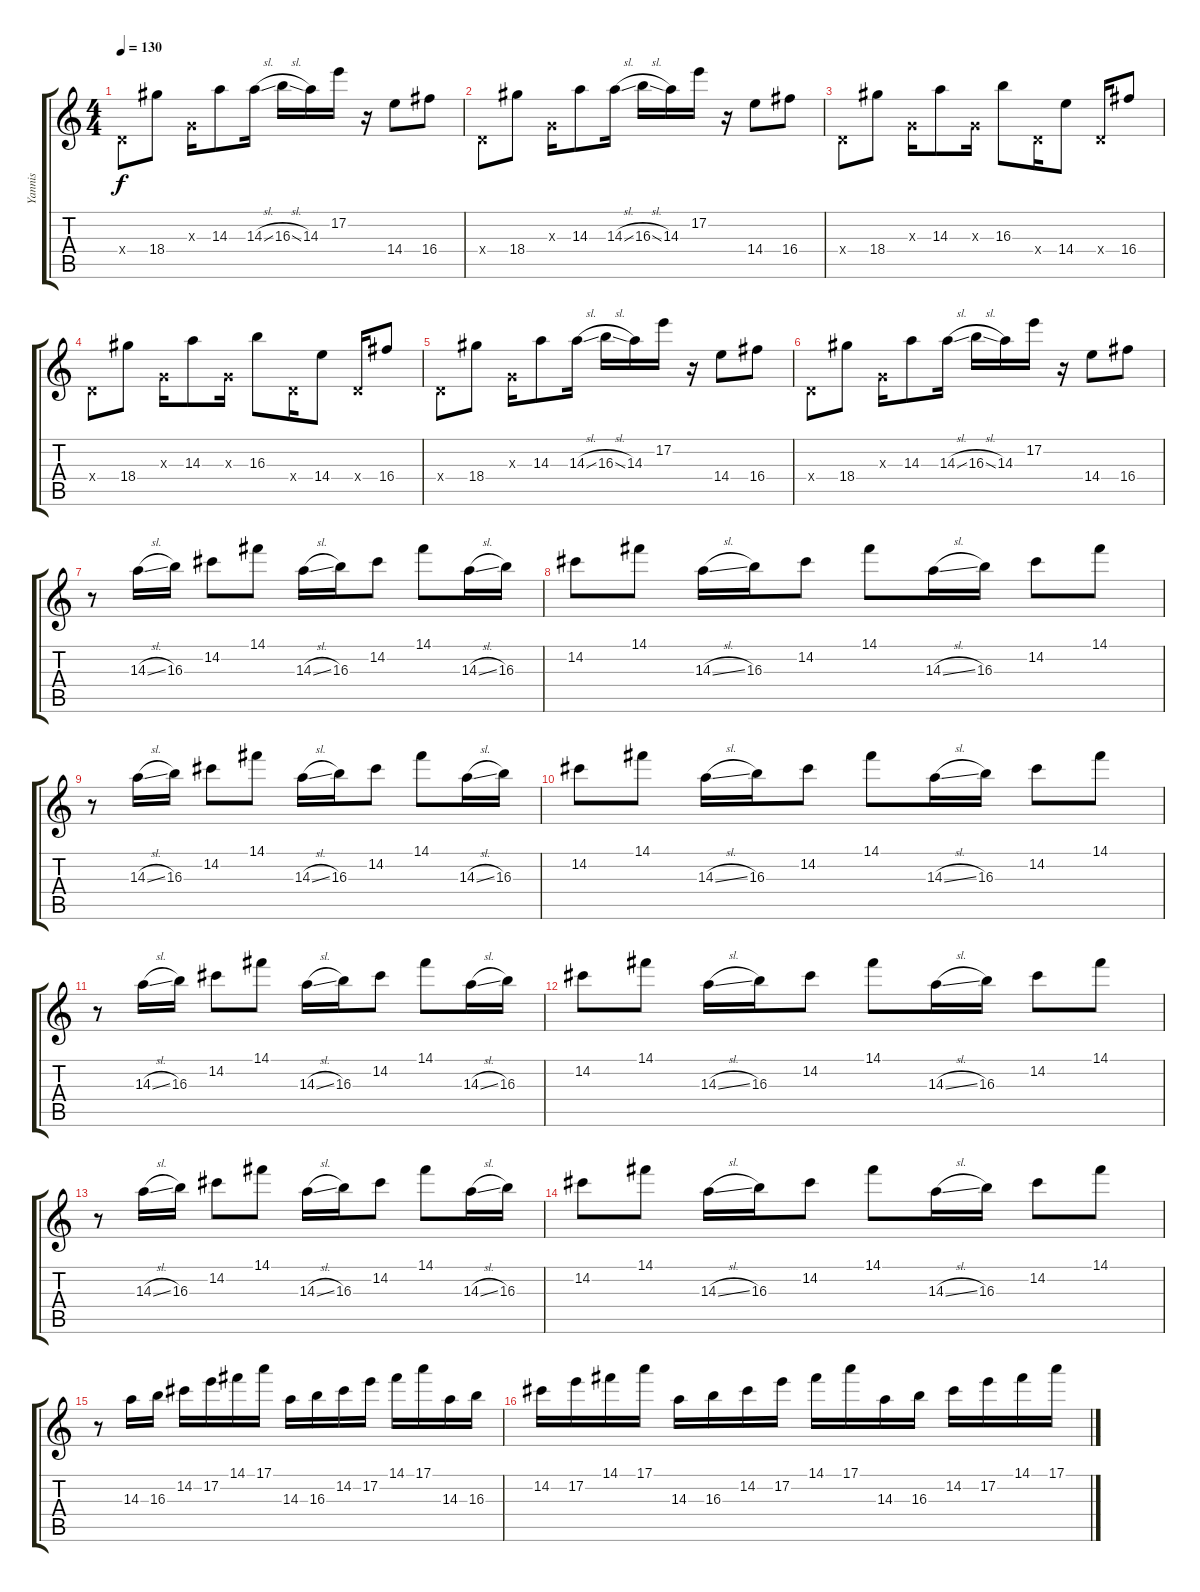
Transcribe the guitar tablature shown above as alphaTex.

\track ("Yannis" "Yannis") {instrument electricguitarclean}
\staff {score tabs}
\tuning (E4 B3 G3 D3 A2 E2) {hide}
\ts (4 4)
\tempo 130
\clef g2
\ks c
0.4{x}.8{dy f} 18.4.8 0.3{x}.16 14.3.8 14.3{sl}.16 16.3{sl}.16 14.3.16 17.2.16 r.16 14.4.8 16.4.8 |
0.4{x}.8 18.4.8 0.3{x}.16 14.3.8 14.3{sl}.16 16.3{sl}.16 14.3.16 17.2.16 r.16 14.4.8 16.4.8 |
0.4{x}.8 18.4.8 0.3{x}.16 14.3.8 0.3{x}.16 16.3.8 0.4{x}.16 14.4.8 0.4{x}.16 16.4.8 |
0.4{x}.8 18.4.8 0.3{x}.16 14.3.8 0.3{x}.16 16.3.8 0.4{x}.16 14.4.8 0.4{x}.16 16.4.8 |
0.4{x}.8 18.4.8 0.3{x}.16 14.3.8 14.3{sl}.16 16.3{sl}.16 14.3.16 17.2.16 r.16 14.4.8 16.4.8 |
0.4{x}.8 18.4.8 0.3{x}.16 14.3.8 14.3{sl}.16 16.3{sl}.16 14.3.16 17.2.16 r.16 14.4.8 16.4.8 |
r.8 14.3{sl}.16 16.3.16 14.2.8 14.1.8 14.3{sl}.16 16.3.16 14.2.8 14.1.8 14.3{sl}.16 16.3.16 |
14.2.8 14.1.8 14.3{sl}.16 16.3.16 14.2.8 14.1.8 14.3{sl}.16 16.3.16 14.2.8 14.1.8 |
r.8 14.3{sl}.16 16.3.16 14.2.8 14.1.8 14.3{sl}.16 16.3.16 14.2.8 14.1.8 14.3{sl}.16 16.3.16 |
14.2.8 14.1.8 14.3{sl}.16 16.3.16 14.2.8 14.1.8 14.3{sl}.16 16.3.16 14.2.8 14.1.8 |
r.8 14.3{sl}.16 16.3.16 14.2.8 14.1.8 14.3{sl}.16 16.3.16 14.2.8 14.1.8 14.3{sl}.16 16.3.16 |
14.2.8 14.1.8 14.3{sl}.16 16.3.16 14.2.8 14.1.8 14.3{sl}.16 16.3.16 14.2.8 14.1.8 |
r.8 14.3{sl}.16 16.3.16 14.2.8 14.1.8 14.3{sl}.16 16.3.16 14.2.8 14.1.8 14.3{sl}.16 16.3.16 |
14.2.8 14.1.8 14.3{sl}.16 16.3.16 14.2.8 14.1.8 14.3{sl}.16 16.3.16 14.2.8 14.1.8 |
r.8 14.3.16 16.3.16 14.2.16 17.2.16 14.1.16 17.1.16 14.3.16 16.3.16 14.2.16 17.2.16 14.1.16 17.1.16 14.3.16 16.3.16 |
14.2.16 17.2.16 14.1.16 17.1.16 14.3.16 16.3.16 14.2.16 17.2.16 14.1.16 17.1.16 14.3.16 16.3.16 14.2.16 17.2.16 14.1.16 17.1.16
